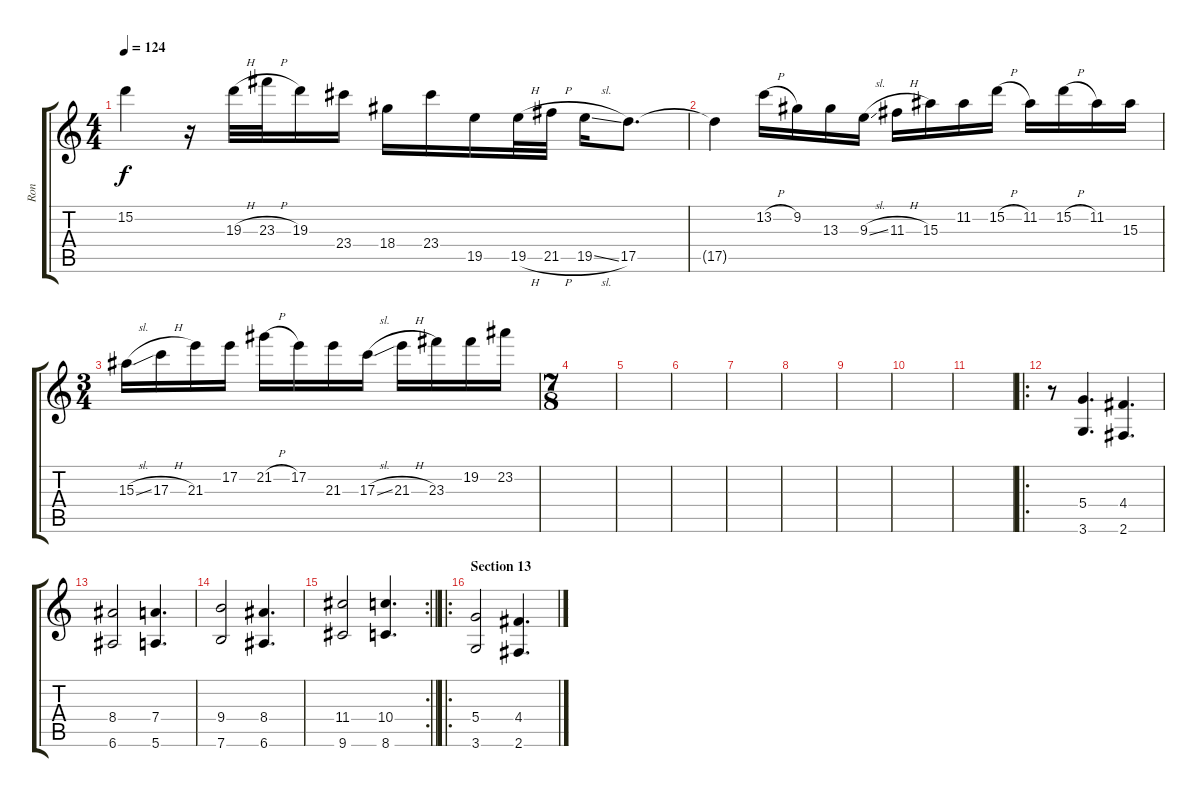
\track ("Ron" "Ron") {instrument distortionguitar}
\staff {score tabs}
\tuning (E4 B3 G3 D3 A2 E2) {hide}
\ts (4 4)
\tempo 124
\clef g2
\ks c
15.2{t}.4{dy f} r.16 19.3{h}.32 23.3{h}.32 19.3.16 23.4.16 18.4.16 23.4.16 19.5.16 19.5{h}.32 21.5{h}.32 19.5{sl}.16 17.5.8{d} |
17.5{t}.4 13.2{h}.16 9.2.16 13.3.16 9.3{sl}.16 11.3{h}.16 15.3.16 11.2.16 15.2{h}.16 11.2.16 15.2{h}.16 11.2.16 15.3.16 |
\ts (3 4)
15.3{sl}.16 17.3{h}.16 21.3.16 17.2.16 21.2{h}.16 17.2.16 21.3.16 17.3{sl}.16 21.3{h}.16 23.3.16 19.2.16 23.2.16 |
\ts (7 8)
|
|
|
|
|
|
|
|
\ro
r.8 (5.4 3.6).4{d} (4.4 2.6).4{d} |
(8.4 6.6).2 (7.4 5.6).4{d} |
(9.4 7.6).2 (8.4 6.6).4{d} |
\rc 2
\barLineRight lightlight
(11.4 9.6).2 (10.4 8.6).4{d} |
\ro
\section ("" "Section 13")
(5.4 3.6).2 (4.4 2.6).4{d}
